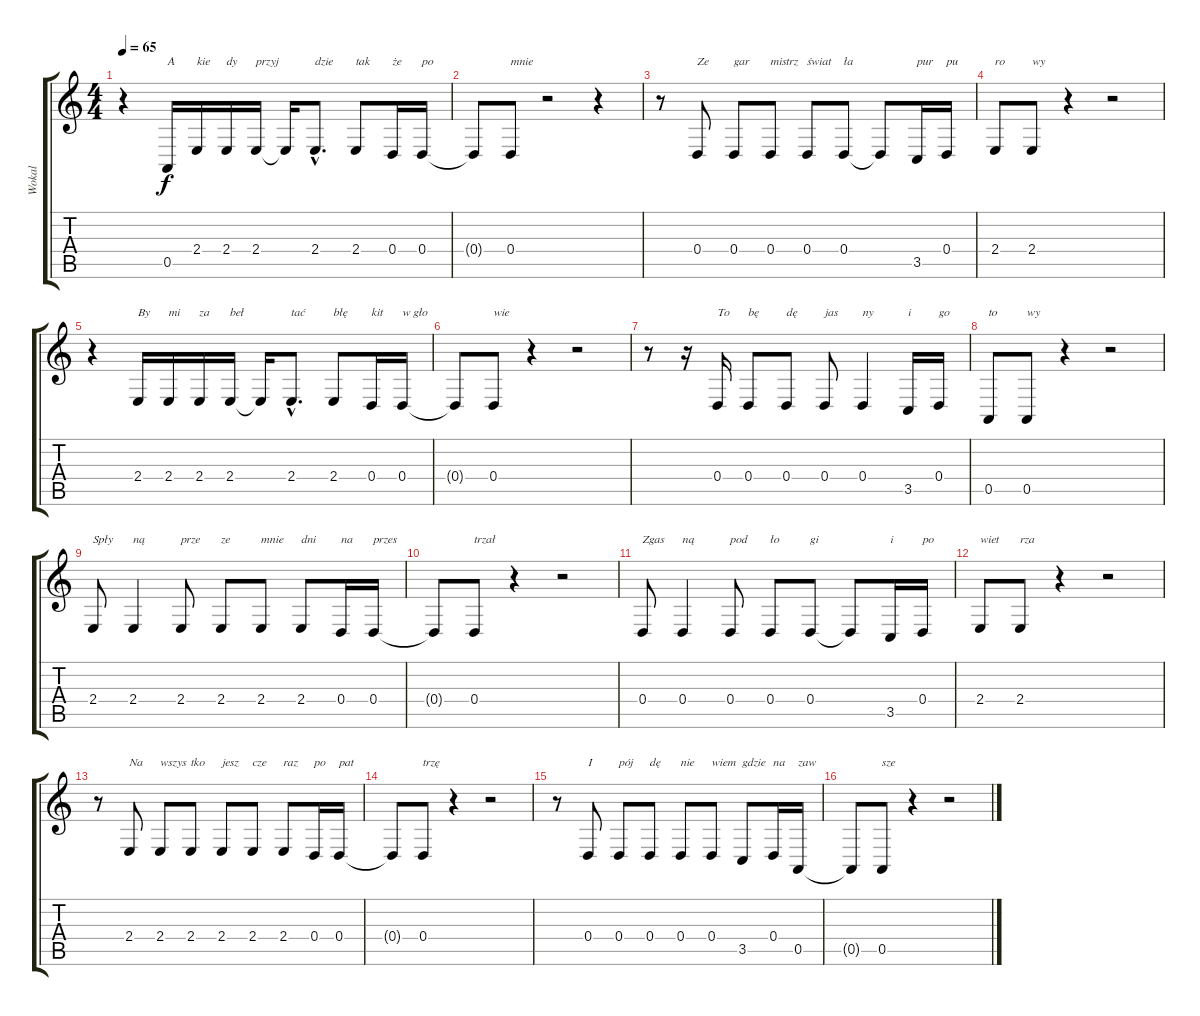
\track ("Wokal" "Wokal") {instrument honkytonkpiano}
\staff {score tabs}
\tuning (E4 B3 G3 D3 A2 E2) {hide}
\ts (4 4)
\tempo 65
\clef g2
\ks c
r.4{dy f instrument honkytonkpiano} 0.5.16{txt "A"} 2.4.16{txt "kie"} 2.4.16{txt "dy"} 2.4.16{txt "przyj"} 2.4{t}.16 2.4{hac}.8{d txt "dzie"} 2.4.8{txt "tak"} 0.4.16{txt "że"} 0.4.16{txt "po"} |
0.4{t}.8 0.4.8{txt "mnie"} r.2 r.4 |
r.8 0.4.8{txt "Ze"} 0.4.8{txt "gar"} 0.4.8{txt "mistrz"} 0.4.8{txt "świat"} 0.4.8{txt "ła"} 0.4{t}.8 3.5.16{txt "pur"} 0.4.16{txt "pu"} |
2.4.8{txt "ro"} 2.4.8{txt "wy"} r.4 r.2 |
r.4 2.4.16{txt "By"} 2.4.16{txt "mi"} 2.4.16{txt "za"} 2.4.16{txt "beł"} 2.4{t}.16 2.4{hac}.8{d txt "tać"} 2.4.8{txt "błę"} 0.4.16{txt "kit"} 0.4.16{txt "w gło"} |
0.4{t}.8 0.4.8{txt "wie"} r.4 r.2 |
r.8 r.16 0.4.16{txt "To"} 0.4.8{txt "bę"} 0.4.8{txt "dę"} 0.4.8{txt "jas"} 0.4.4{txt "ny"} 3.5.16{txt "i"} 0.4.16{txt "go"} |
0.5.8{txt "to"} 0.5.8{txt "wy"} r.4 r.2 |
2.4.8{txt "Spły"} 2.4.4{txt "ną"} 2.4.8{txt "prze"} 2.4.8{txt "ze"} 2.4.8{txt "mnie"} 2.4.8{txt "dni"} 0.4.16{txt "na"} 0.4.16{txt "przes"} |
0.4{t}.8 0.4.8{txt "trzał"} r.4 r.2 |
0.4.8{txt "Zgas"} 0.4.4{txt "ną"} 0.4.8{txt "pod"} 0.4.8{txt "ło"} 0.4.8{txt "gi"} 0.4{t}.8 3.5.16{txt "i"} 0.4.16{txt "po"} |
2.4.8{txt "wiet"} 2.4.8{txt "rza"} r.4 r.2 |
r.8 2.4.8{txt "Na"} 2.4.8{txt "wszys"} 2.4.8{txt "tko"} 2.4.8{txt "jesz"} 2.4.8{txt "cze"} 2.4.8{txt "raz"} 0.4.16{txt "po"} 0.4.16{txt "pat"} |
0.4{t}.8 0.4.8{txt "trzę"} r.4 r.2 |
r.8 0.4.8{txt "I"} 0.4.8{txt "pój"} 0.4.8{txt "dę"} 0.4.8{txt "nie"} 0.4.8{txt "wiem"} 3.5.8{txt "gdzie"} 0.4.16{txt "na"} 0.5.16{txt "zaw"} |
0.5{t}.8 0.5.8{txt "sze"} r.4 r.2
